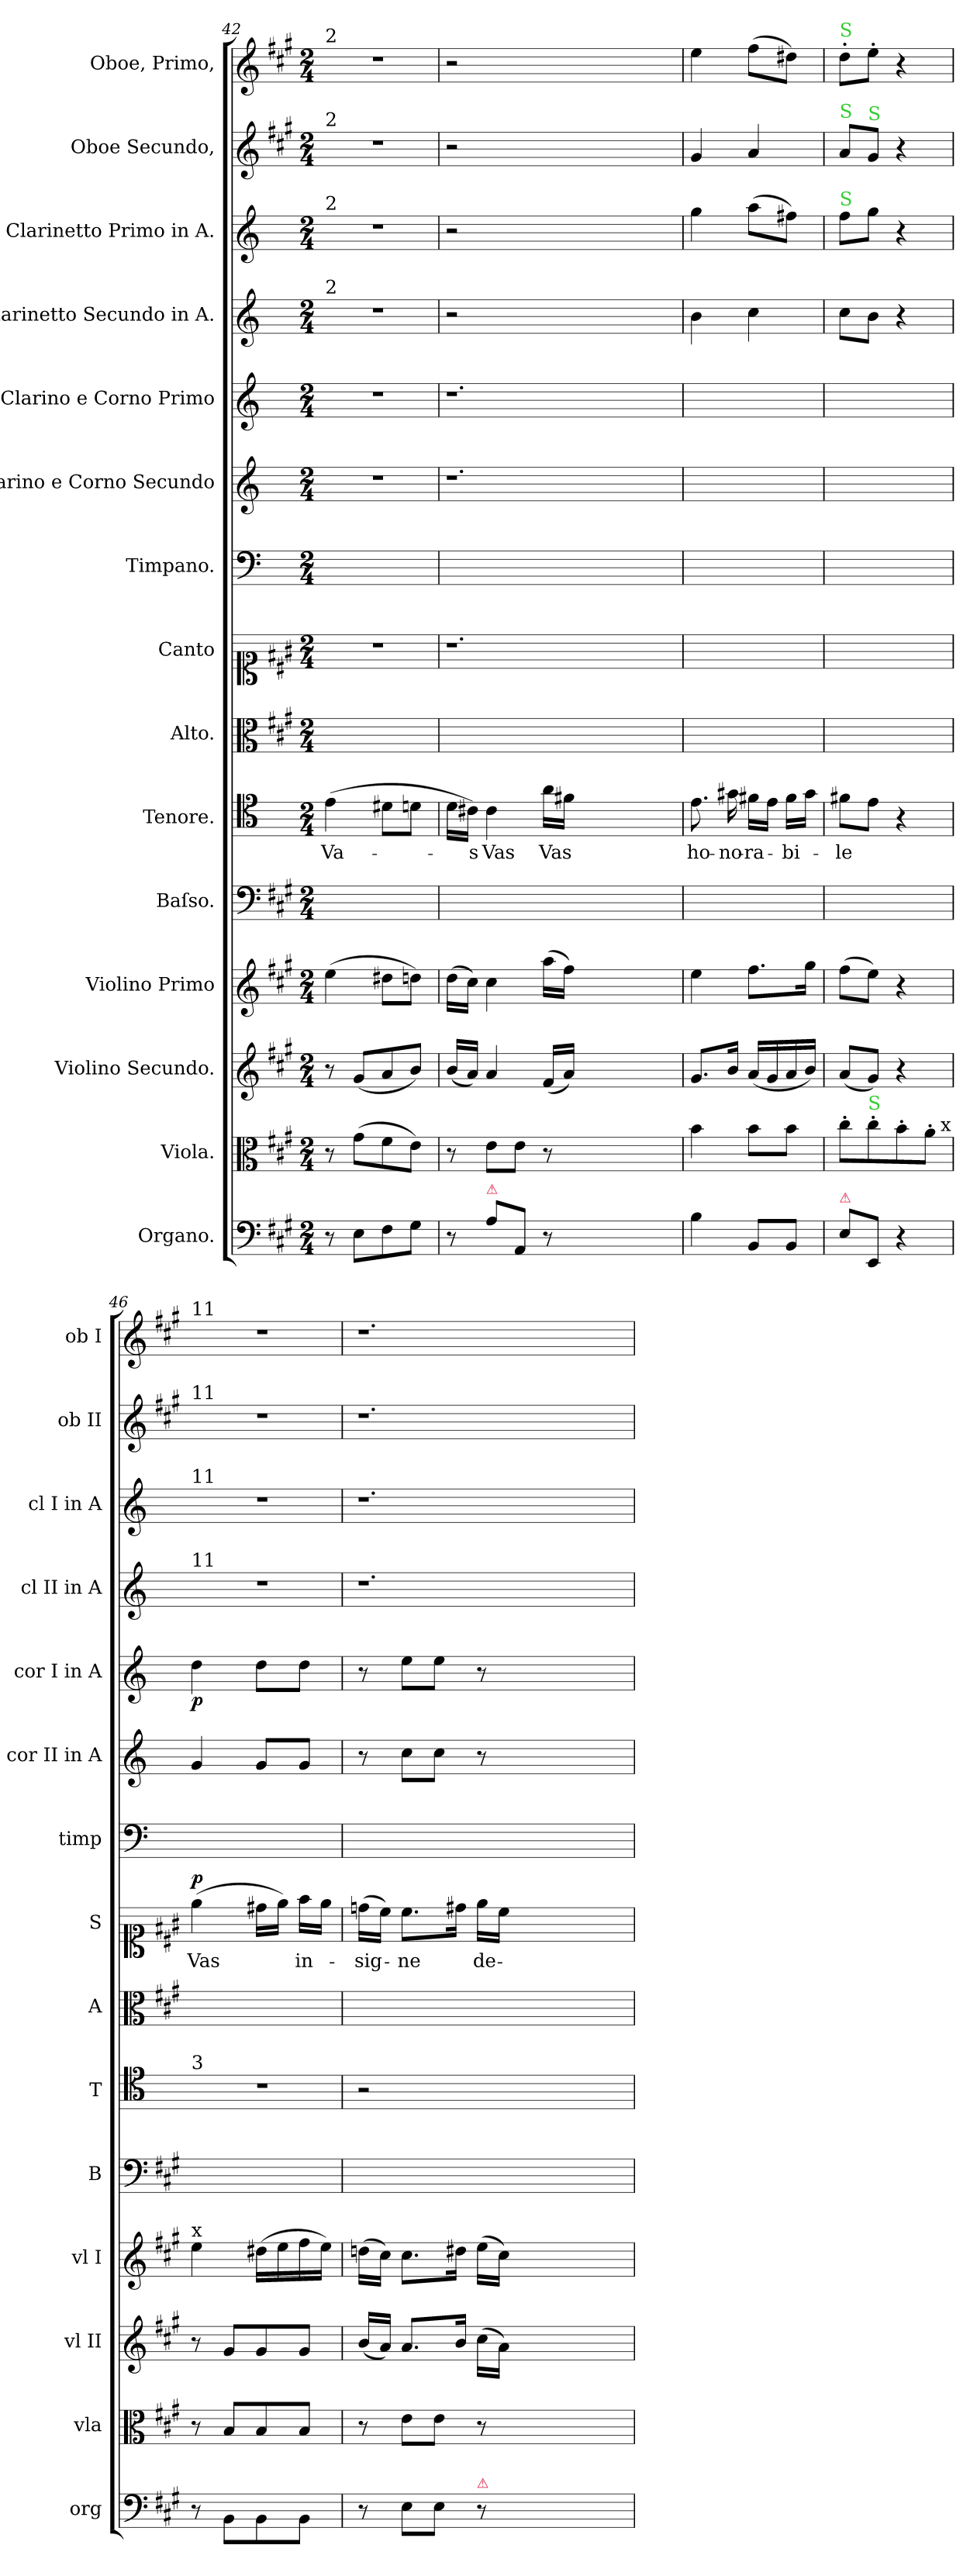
**kern	**kern	**kern	**kern	**kern	**kern	**text	**dynam	**kern	**kern	**text	**dynam	**kern	**kern	**kern	**dynam	**kern	**kern	**kern	**kern
*part15	*part14	*part13	*part12	*part11	*part10	*part10	*part10	*part9	*part8	*part8	*part8	*part7	*part6	*part5	*part5	*part4	*part3	*part2	*part1
*staff15	*staff14	*staff13	*staff12	*staff11	*staff10	*staff10	*staff10	*staff9	*staff8	*staff8	*staff8	*staff7	*staff6	*staff5	*staff5	*staff4	*staff3	*staff2	*staff1
*I"Organo.	*I"Viola.	*I"Violino Secundo.	*I"Violino Primo	*I"Baſso.	*I"Tenore.	*	*	*I"Alto.	*I"Canto	*	*	*I"Timpano.	*I"Clarino e Corno Secundo	*I"Clarino e Corno Primo	*	*I"Clarinetto Secundo in A.	*I"Clarinetto Primo in A.	*I"Oboe Secundo,	*I"Oboe, Primo,
*I'org	*I'vla	*I'vl II	*I'vl I	*I'B	*I'T	*	*	*I'A	*I'S	*	*	*I'timp	*I'cor II in A	*I'cor I in A	*	*I'cl II in A	*I'cl I in A	*I'ob II	*I'ob I
*clefF4	*clefC3	*clefG2	*clefG2	*clefF4	*clefC4	*	*	*clefC3	*clefC1	*	*	*clefF4	*clefG2	*clefG2	*	*clefG2	*clefG2	*clefG2	*clefG2
*	*	*	*	*	*	*	*	*	*	*	*	*	*ITrd2c3	*ITrd2c3	*	*ITrd2c3	*ITrd2c3	*	*
*k[f#c#g#]	*k[f#c#g#]	*k[f#c#g#]	*k[f#c#g#]	*k[f#c#g#]	*	*	*	*k[f#c#g#]	*k[f#c#g#]	*	*	*k[]	*k[f#c#g#]	*k[f#c#g#]	*	*k[f#c#g#]	*k[f#c#g#]	*k[f#c#g#]	*k[f#c#g#]
*A:	*A:	*A:	*A:	*A:	*	*	*	*A:	*A:	*	*	*	*	*	*	*	*	*A:	*A:
*M2/4	*M2/4	*M2/4	*M2/4	*M2/4	*M2/4	*	*	*M2/4	*M2/4	*	*	*M2/4	*M2/4	*M2/4	*	*M2/4	*M2/4	*M2/4	*M2/4
=42	=42	=42	=42	=42	=42	=42	=42	=42	=42	=42	=42	=42	=42	=42	=42	=42	=42	=42	=42
!	!	!	!	!	!	!	!	!	!	!	!	!	!	!	!	!	!	!	!LO:TX:a:t=2
!	!	!	!	!	!	!	!	!	!	!	!	!	!	!	!	!	!	!LO:TX:a:t=2	!
!	!	!	!	!	!	!	!	!	!	!	!	!	!	!	!	!	!LO:TX:a:t=2	!	!
!	!	!	!	!	!	!	!	!	!	!	!	!	!	!	!	!LO:TX:a:t=2	!	!	!
!	!	!	!	!	!	!	!LO:DY:a	!	!	!	!	!	!	!	!	!	!	!	!
8r	8r	8r	(4ee\	2ryy	(4e\	Va-	fort	2ryy	2r	.	.	2ryy	2r	2r	.	2r	2r	2r	2r
8E\L	(8g#\L	(8g#/L	.	.	.	.	.	.	.	.	.	.	.	.	.	.	.	.	.
8F#\	8f#\	8a/	8dd#X\L	.	8d#X\L	.	.	.	.	.	.	.	.	.	.	.	.	.	.
8G#\J	8e\J)	8b/J)	8ddn\J)	.	8dn\J	.	.	.	.	.	.	.	.	.	.	.	.	.	.
=43	=43	=43	=43	=43	=43	=43	=43	=43	=43	=43	=43	=43	=43	=43	=43	=43	=43	=43	=43
8r	8r	(16b/LL	(16dd\LL	2ryy	16d\LL	.	.	2ryy	1.r	.	.	2ryy	1.r	1.r	.	2r	2r	2r	2r
.	.	16a/JJ)	16cc#\JJ)	.	16c#\JJ)	-s	.	.	.	.	.	.	.	.	.	.	.	.	.
!LO:TX:a:color=crimson:t=⚠	!	!	!	!	!	!	!	!	!	!	!	!	!	!	!	!	!	!	!
8A\L	8e\L	4a/	4cc#\	.	4c#\	Vas	.	.	.	.	.	.	.	.	.	.	.	.	.
8AA/J	8e\J	.	.	.	.	.	.	.	.	.	.	.	.	.	.	.	.	.	.
!	!	!	!	!	!	!LO:LY:i	!	!	!	!	!	!	!	!	!	!	!	!	!
8r	8r	(16f#/LL	(16aa\LL	.	16a\LL	Vas	.	.	.	.	.	.	.	.	.	.	.	.	.
.	.	16a/JJ)	16ff#\JJ)	.	16f#\JJ	.	.	.	.	.	.	.	.	.	.	.	.	.	.
1ryy	1ryy	1ryy	1ryy	1ryy	1ryy	.	.	1ryy	.	.	.	1ryy	.	.	.	1ryy	1ryy	1ryy	1ryy
=44	=44	=44	=44	=44	=44	=44	=44	=44	=44	=44	=44	=44	=44	=44	=44	=44	=44	=44	=44
4B\	4b\	8.g#/L	4ee\	2ryy	8.e\	ho-	.	2ryy	2ryy	.	.	2ryy	2ryy	2ryy	.	4g#\	4ee\	4g#/	4ee\
.	.	16b/Jk	.	.	16g#\	-no-	.	.	.	.	.	.	.	.	.	.	.	.	.
8BB/L	8b\L	(16a/LL	8.ff#\L	.	16f#\LL	-ra-	.	.	.	.	.	.	.	.	.	4a\	(8ff#\L	4a/	(8ff#\L
.	.	16g#/	.	.	16e\JJ	.	.	.	.	.	.	.	.	.	.	.	.	.	.
8BB/J	8b\J	16a/	.	.	16f#\LL	-bi-	.	.	.	.	.	.	.	.	.	.	8dd#X\J)	.	8dd#X\J)
.	.	16b/JJ)	16gg#\Jk	.	16g#\JJ	.	.	.	.	.	.	.	.	.	.	.	.	.	.
=45	=45	=45	=45	=45	=45	=45	=45	=45	=45	=45	=45	=45	=45	=45	=45	=45	=45	=45	=45
!	!	!	!	!	!	!	!	!	!	!	!	!	!	!	!	!	!	!	!LO:TX:a:color=limegreen:t=S
!	!	!	!	!	!	!	!	!	!	!	!	!	!	!	!	!	!	!LO:TX:a:color=limegreen:t=S	!
!	!	!	!	!	!	!	!	!	!	!	!	!	!	!	!	!	!LO:TX:a:color=limegreen:t=S	!	!
!LO:TX:a:color=crimson:t=⚠	!	!	!	!	!	!	!	!	!	!	!	!	!	!	!	!	!	!	!
8E\L	8cc#'\L	(8a/L	(8ff#\L	2ryy	8f#\L	-le	.	2ryy	2ryy	.	.	2ryy	2ryy	2ryy	.	8a\L	8dd\L	8a/L	8dd'\L
!	!	!	!	!	!	!	!	!	!	!	!	!	!	!	!	!	!	!LO:TX:a:color=limegreen:t=S	!
!	!LO:TX:a:color=limegreen:t=S	!	!	!	!	!	!	!	!	!	!	!	!	!	!	!	!	!	!
8EE/J	8cc#'\	8g#/J)	8ee\J)	.	8e\J	.	.	.	.	.	.	.	.	.	.	8g#\J	8ee\J	8g#/J	8ee'\J
4r	8b'\	4r	4r	.	4r	.	.	.	.	.	.	.	.	.	.	4r	4r	4r	4r
.	8a'\J	.	.	.	.	.	.	.	.	.	.	.	.	.	.	.	.	.	.
!	!LO:TX:a:rj:t=x	!	!	!	!	!	!	!	!	!	!	!	!	!	!	!	!	!	!
=46	=46	=46	=46	=46	=46	=46	=46	=46	=46	=46	=46	=46	=46	=46	=46	=46	=46	=46	=46
!	!	!	!	!	!	!	!	!	!	!	!	!	!	!	!	!	!	!	!LO:TX:a:t=11
!	!	!	!	!	!	!	!	!	!	!	!	!	!	!	!	!	!	!LO:TX:a:t=11	!
!	!	!	!	!	!	!	!	!	!	!	!	!	!	!	!	!	!LO:TX:a:t=11	!	!
!	!	!	!	!	!	!	!	!	!	!	!	!	!	!	!	!LO:TX:a:t=11	!	!	!
!	!	!	!	!	!LO:TX:a:t=3	!	!	!	!	!	!	!	!	!	!	!	!	!	!
!	!	!	!LO:TX:a:t=x	!	!	!	!	!	!	!	!	!	!	!	!	!	!	!	!
!	!	!	!	!	!	!	!	!	!	!	!LO:DY:b	!	!	!	!	!	!	!	!
8r	8r	8r	4ee\	2ryy	2r	.	.	2ryy	(4ee\	Vas	p	2ryy	4e/	4b\	p	2r	2r	2r	2r
8BB\L	8B/L	8g#/L	.	.	.	.	.	.	.	.	.	.	.	.	.	.	.	.	.
8BB\	8B/	8g#/	(16dd#X\LL	.	.	.	.	.	16dd#X\LL	.	.	.	8e/L	8b\L	.	.	.	.	.
.	.	.	16ee\	.	.	.	.	.	16ee\JJ)	.	.	.	.	.	.	.	.	.	.
8BB\J	8B/J	8g#/J	16ff#\	.	.	.	.	.	16ff#\LL	in-	.	.	8e/J	8b\J	.	.	.	.	.
.	.	.	16ee\JJ)	.	.	.	.	.	16ee\JJ	.	.	.	.	.	.	.	.	.	.
=47	=47	=47	=47	=47	=47	=47	=47	=47	=47	=47	=47	=47	=47	=47	=47	=47	=47	=47	=47
8r	8r	(16b/LL	(16ddn\LL	2ryy	2r	.	.	2ryy	(16ddn\LL	-sig-	.	2ryy	8r	8r	.	1.r	1.r	1.r	1.r
.	.	16a/JJ)	16cc#\JJ)	.	.	.	.	.	16cc#\JJ)	.	.	.	.	.	.	.	.	.	.
8E\L	8e\L	8.a/L	8.cc#\L	.	.	.	.	.	8.cc#\L	-ne	.	.	8a\L	8cc#\L	.	.	.	.	.
8E\J	8e\J	.	.	.	.	.	.	.	.	.	.	.	8a\J	8cc#\J	.	.	.	.	.
.	.	16b/Jk	16dd#X\Jk	.	.	.	.	.	16dd#X\Jk	.	.	.	.	.	.	.	.	.	.
!LO:TX:a:color=crimson:t=⚠	!	!	!	!	!	!	!	!	!	!	!	!	!	!	!	!	!	!	!
8r	8r	(16cc#\LL	(16ee\LL	.	.	.	.	.	16ee\LL	de-	.	.	8r	8r	.	.	.	.	.
.	.	16a\JJ)	16cc#\JJ)	.	.	.	.	.	16cc#\JJ	.	.	.	.	.	.	.	.	.	.
1ryy	1ryy	1ryy	1ryy	1ryy	1ryy	.	.	1ryy	1ryy	.	.	1ryy	1ryy	1ryy	.	.	.	.	.
=	=	=	=	=	=	=	=	=	=	=	=	=	=	=	=	=	=	=	=
*-	*-	*-	*-	*-	*-	*-	*-	*-	*-	*-	*-	*-	*-	*-	*-	*-	*-	*-	*-
